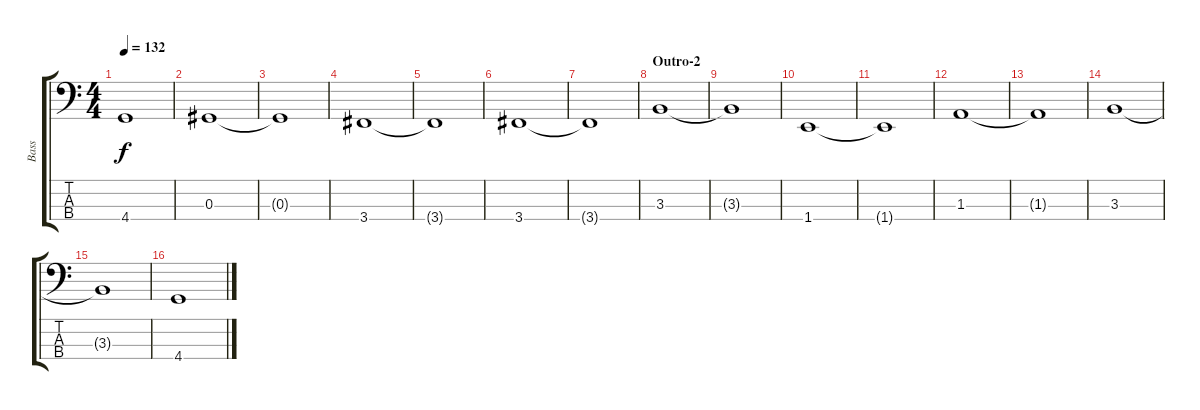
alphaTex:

\track ("Bass" "Bass") {instrument electricbasspick}
\staff {score tabs}
\tuning (Gb2 Db2 Ab1 Eb1) {hide}
\ts (4 4)
\tempo 132
\clef f4
\ks c
4.4{t}.1{dy f} |
0.3.1 |
0.3{t}.1 |
3.4.1 |
3.4{t}.1 |
3.4.1 |
3.4{t}.1 |
\section ("" "Outro-2")
3.3.1 |
3.3{t}.1 |
1.4.1 |
1.4{t}.1 |
1.3.1 |
1.3{t}.1 |
3.3.1 |
3.3{t}.1 |
4.4.1
